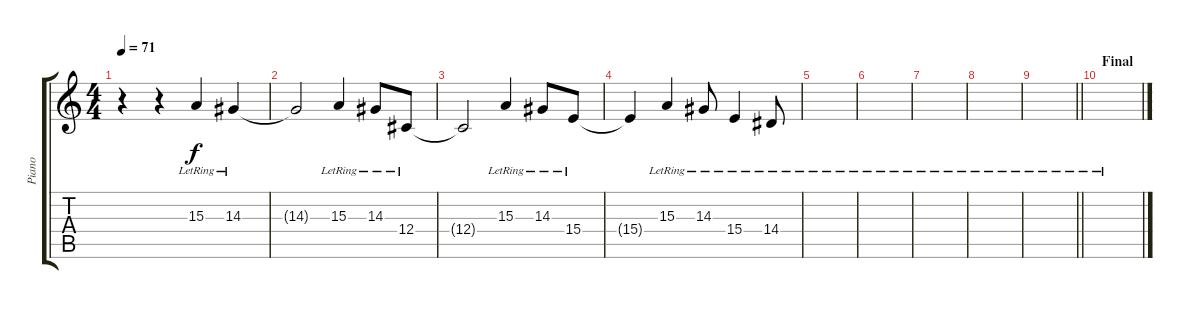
\track ("Piano" "Piano") {instrument brightacousticpiano}
\staff {score tabs}
\tuning (Eb4 Bb3 Gb3 Db3 Ab2 Eb2) {hide}
\ts (4 4)
\tempo 71
\clef g2
\ks c
r.4{dy f volume 16 instrument brightacousticpiano} r.4 15.3{lr}.4 14.3{lr}.4 |
14.3{t}.2 15.3{lr}.4 14.3{lr}.8 12.4{lr}.8 |
12.4{t}.2 15.3{lr}.4 14.3{lr}.8 15.4{lr}.8 |
15.4{t}.4 15.3{lr}.4 14.3{lr}.8 15.4{lr}.4 14.4{lr}.8 |
|
|
|
|
\barLineRight lightlight
|
\section ("" "Final")
